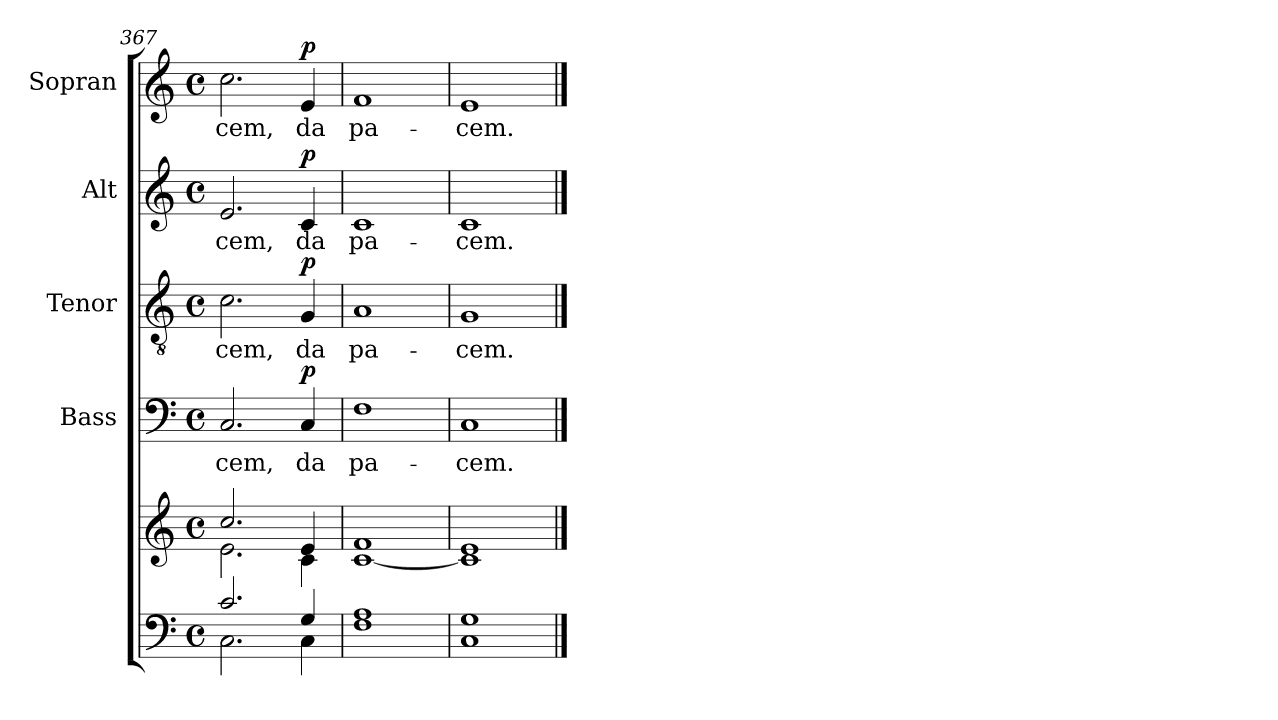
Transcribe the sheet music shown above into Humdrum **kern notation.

**kern	**kern	**kern	**text	**dynam	**kern	**text	**dynam	**kern	**text	**dynam	**kern	**text	**dynam
*part5	*part5	*part4	*part4	*part4	*part3	*part3	*part3	*part2	*part2	*part2	*part1	*part1	*part1
*staff6	*staff5	*staff4	*staff4	*staff4	*staff3	*staff3	*staff3	*staff2	*staff2	*staff2	*staff1	*staff1	*staff1
*	*	*I"Bass	*	*	*I"Tenor	*	*	*I"Alt	*	*	*I"Sopran	*	*
*	*	*I'B.	*	*	*I'T.	*	*	*I'A.	*	*	*I'S.	*	*
*clefF4	*clefG2	*clefF4	*	*	*clefGv2	*	*	*clefG2	*	*	*clefG2	*	*
*k[]	*k[]	*k[]	*	*	*k[]	*	*	*k[]	*	*	*k[]	*	*
*C:	*C:	*C:	*	*	*C:	*	*	*C:	*	*	*C:	*	*
*M4/4	*M4/4	*M4/4	*	*	*M4/4	*	*	*M4/4	*	*	*M4/4	*	*
*met(c)	*met(c)	*met(c)	*	*	*met(c)	*	*	*met(c)	*	*	*met(c)	*	*
=367	=367	=367	=367	=367	=367	=367	=367	=367	=367	=367	=367	=367	=367
*^	*^	*	*	*	*	*	*	*	*	*	*	*	*
!	!	!	!	!	!LO:LY:b	!	!	!LO:LY:b	!	!	!LO:LY:b	!	!	!LO:LY:b	!
2.c/	2.C\	2.cc/	2.e\	2.C/	-cem,	.	2.c\	-cem,	.	2.e/	-cem,	.	2.cc\	-cem,	.
!	!	!	!	!	!LO:LY:b	!LO:DY:a	!	!LO:LY:b	!LO:DY:a	!	!LO:LY:b	!LO:DY:a	!	!LO:LY:b	!LO:DY:a
4G/	4C\	4e/	4c\	4C/	da	p	4G/	da	p	4c/	da	p	4e/	da	p
=368	=368	=368	=368	=368	=368	=368	=368	=368	=368	=368	=368	=368	=368	=368	=368
!	!	!	!	!	!LO:LY:b	!	!	!LO:LY:b	!	!	!LO:LY:b	!	!	!LO:LY:b	!
1A	1F	1f	[<1c	1F	pa-	.	1A	pa-	.	1c	pa-	.	1f	pa-	.
=369	=369	=369	=369	=369	=369	=369	=369	=369	=369	=369	=369	=369	=369	=369	=369
!	!	!	!	!	!LO:LY:b	!	!	!LO:LY:b	!	!	!LO:LY:b	!	!	!LO:LY:b	!
1G	1C	1e	1c]	1C	-cem.	.	1G	-cem.	.	1c	-cem.	.	1e	-cem.	.
*v	*v	*	*	*	*	*	*	*	*	*	*	*	*	*	*
*	*v	*v	*	*	*	*	*	*	*	*	*	*	*	*
==	==	==	==	==	==	==	==	==	==	==	==	==	==
*-	*-	*-	*-	*-	*-	*-	*-	*-	*-	*-	*-	*-	*-
